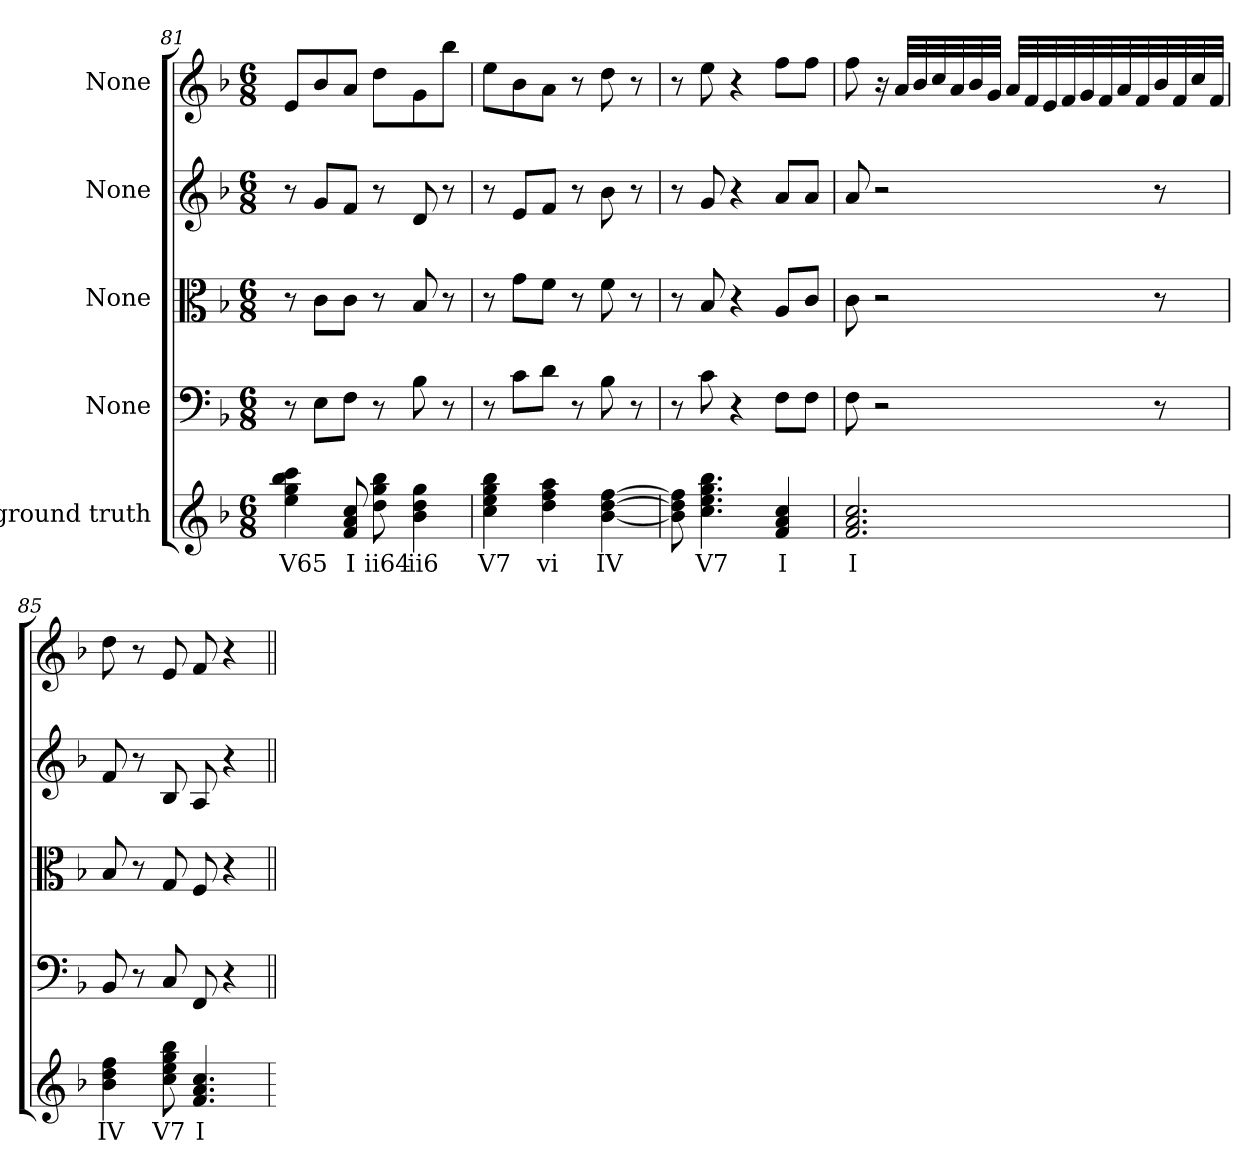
**kern	**text	**kern	**kern	**kern	**kern
*part5	*part5	*part4	*part3	*part2	*part1
*staff5	*staff5	*staff4	*staff3	*staff2	*staff1
*I"ground truth	*	*I"None	*I"None	*I"None	*I"None
*	*	*clefF4	*clefC3	*clefG2	*clefG2
*k[b-]	*	*k[b-]	*k[b-]	*k[b-]	*k[b-]
*M6/8	*	*M6/8	*M6/8	*M6/8	*M6/8
=81	=81	=81	=81	=81	=81
4ee 4gg 4bb- 4ccc	V65	8r	8r	8r	8e/L
.	.	8E\L	8c\L	8g/L	8b-/
8f 8a 8cc	I	8F\J	8c\J	8f/J	8a/J
8dd 8gg 8bb-	ii64	8r	8r	8r	8dd\L
4b- 4dd 4gg	ii6	8B-\	8B-/	8d/	8g\
.	.	8r	8r	8r	8bb-\J
=82	=82	=82	=82	=82	=82
4cc 4ee 4gg 4bb-	V7	8r	8r	8r	8ee\L
.	.	8c\L	8g\L	8e/L	8b-\
4dd 4ff 4aa	vi	8d\J	8f\J	8f/J	8a\J
.	.	8r	8r	8r	8r
[4b- [4dd [4ff	IV	8B-\	8f\	8b-\	8dd\
.	.	8r	8r	8r	8r
!!LO:LB:g=z
=83	=83	=83	=83	=83	=83
8b-] 8dd] 8ff]	.	8r	8r	8r	8r
4.cc 4.ee 4.gg 4.bb-	V7	8c\	8B-/	8g/	8ee\
.	.	4r	4r	4r	4r
4f 4a 4cc	I	8F\L	8A/L	8a/L	8ff\L
.	.	8F\J	8c/J	8a/J	8ff\J
=84	=84	=84	=84	=84	=84
2.f 2.a 2.cc	I	8F\	8c\	8a/	8ff\
.	.	2r	2r	2r	16r
.	.	.	.	.	32a/LLL
.	.	.	.	.	32b-/
.	.	.	.	.	32cc/
.	.	.	.	.	32a/
.	.	.	.	.	32b-/
.	.	.	.	.	32g/JJJ
.	.	.	.	.	32a/LLL
.	.	.	.	.	32f/
.	.	.	.	.	32e/
.	.	.	.	.	32f/
.	.	.	.	.	32g/
.	.	.	.	.	32f/
.	.	.	.	.	32a/
.	.	.	.	.	32f/
.	.	8r	8r	8r	32b-/
.	.	.	.	.	32f/
.	.	.	.	.	32cc/
.	.	.	.	.	32f/JJJ
=85	=85	=85	=85	=85	=85
4b- 4dd 4ff	IV	8BB-/	8B-/	8f/	8dd\
.	.	8r	8r	8r	8r
8cc 8ee 8gg 8bb-	V7	8C/	8G/	8B-/	8e/
4.f 4.a 4.cc	I	8FF/	8F/	8A/	8f/
.	.	4r	4r	4r	4r
=	=||	=||	=||	=||	=||
*-	*-	*-	*-	*-	*-
